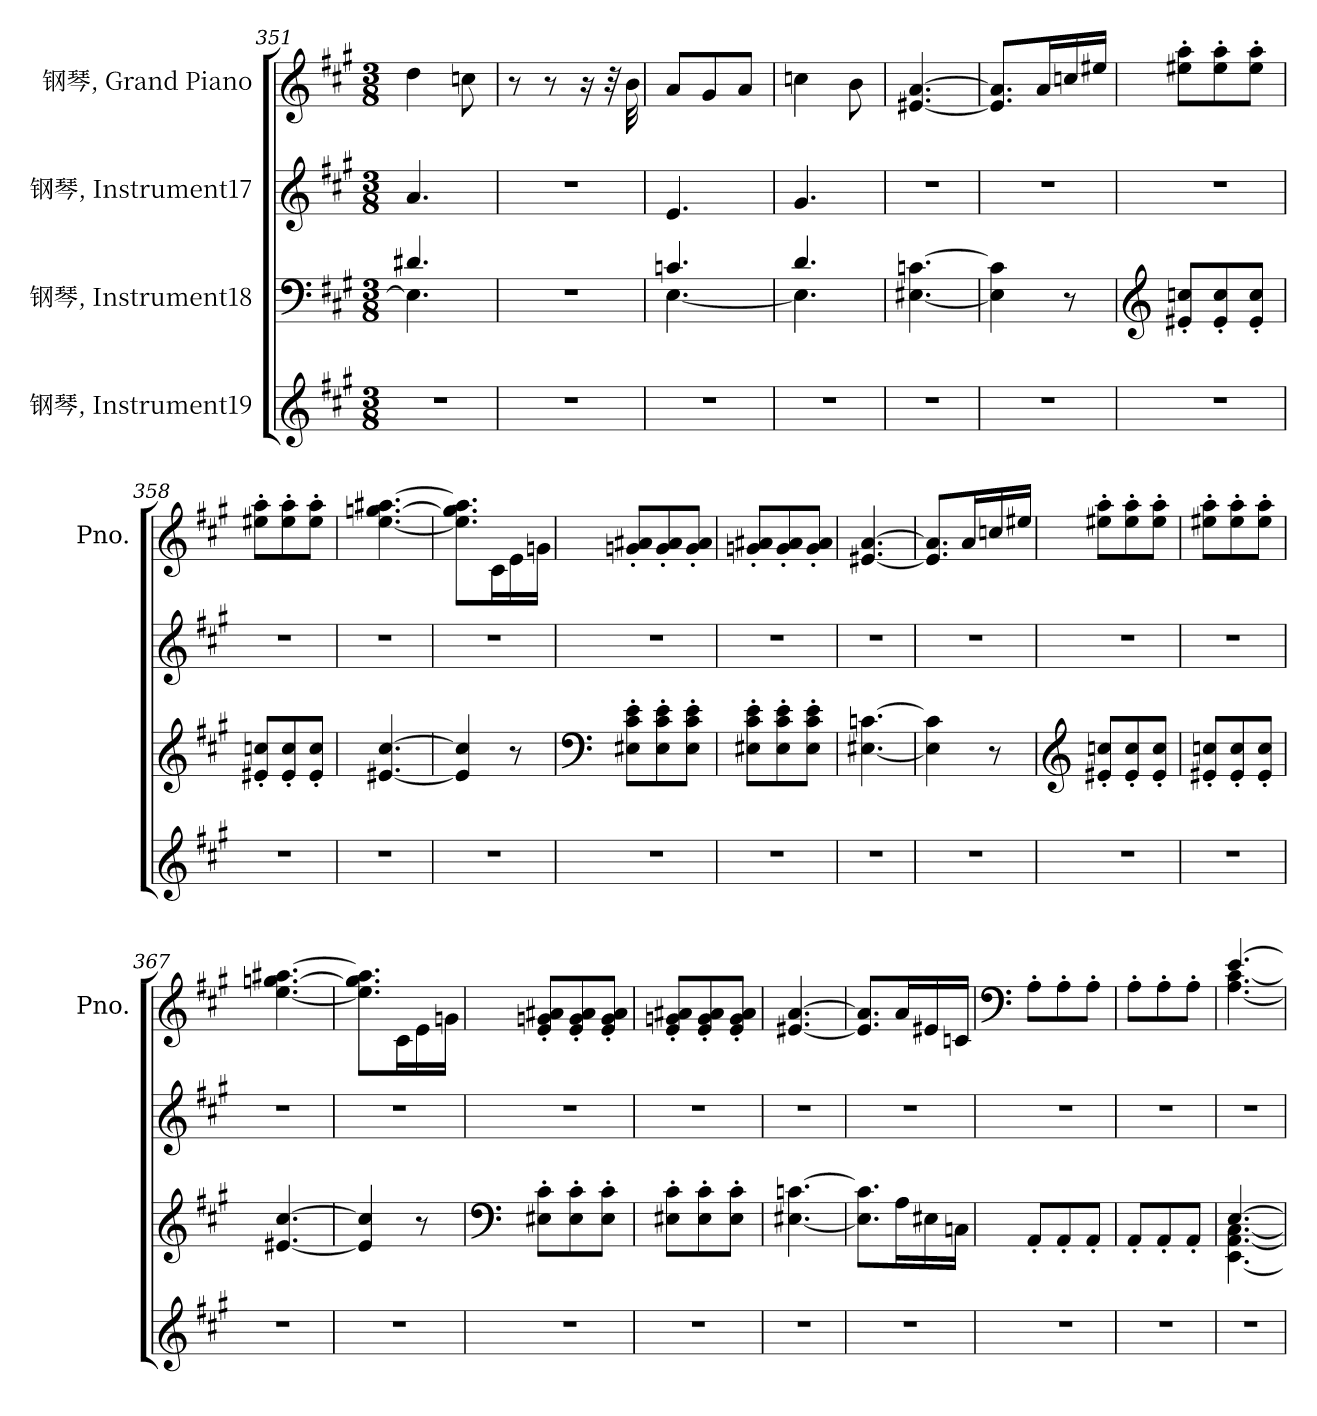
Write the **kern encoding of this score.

**kern	**kern	**kern	**kern
*part4	*part3	*part2	*part1
*staff4	*staff3	*staff2	*staff1
*I"钢琴, Instrument19	*I"钢琴, Instrument18	*I"钢琴, Instrument17	*I"钢琴, Grand Piano
*	*	*	*I'Pno.
*clefG2	*clefF4	*clefG2	*clefG2
*k[f#c#g#]	*k[f#c#g#]	*k[f#c#g#]	*k[f#c#g#]
*M3/8	*M3/8	*M3/8	*M3/8
=351	=351	=351	=351
*	*^	*	*
4.r	4.d#X/	4.E#\]	4.a/	4dd\
.	.	.	.	8ccn\
*	*v	*v	*	*
=352	=352	=352	=352
4.r	4.r	4.r	8r
.	.	.	8r
.	.	.	16r
.	.	.	32r
.	.	.	32b\
=353	=353	=353	=353
*	*^	*	*
4.r	4.cn/	[4.E\	4.e/	8a/L
.	.	.	.	8g#/
.	.	.	.	8a/J
!!LO:LB:g=z
=354	=354	=354	=354	=354
4.r	4.d/	4.E\]	4.g#/	4ccn\
.	.	.	.	8b\
*	*v	*v	*	*
=355	=355	=355	=355
4.r	[4.E#X\ [4.cn\	4.r	[4.e#X/ [4.a/
=356	=356	=356	=356
4.r	4E#\] 4c\]	4.r	8.e#/] 8.a/]L
.	.	.	16a/L
.	8r	.	16ccn/
.	.	.	16ee#X/JJ
=357	=357	=357	=357
*	*clefG2	*	*
4.r	8e#X/' 8ccn/'L	4.r	8ee#X\' 8aa\'L
.	8e#/' 8cc/'	.	8ee#\' 8aa\'
.	8e#/' 8cc/'J	.	8ee#\' 8aa\'J
=358	=358	=358	=358
4.r	8e#X/' 8ccn/'L	4.r	8ee#X\' 8aa\'L
.	8e#/' 8cc/'	.	8ee#\' 8aa\'
.	8e#/' 8cc/'J	.	8ee#\' 8aa\'J
=359	=359	=359	=359
4.r	[4.e#X/ [4.cc#/	4.r	[4.ee\ [4.ggn\ [4.aa#X\
=360	=360	=360	=360
4.r	4e#/] 4cc#/]	4.r	8.ee\] 8.gg\] 8.aa#\]L
.	.	.	16c#\L
.	8r	.	16e\
.	.	.	16gn\JJ
!!LO:PB:g=z
=361	=361	=361	=361
*	*clefF4	*	*
4.r	8E#X\' 8c#\' 8e\'L	4.r	8gn/' 8a#X/'L
.	8E#\' 8c#\' 8e\'	.	8g/' 8a#/'
.	8E#\' 8c#\' 8e\'J	.	8g/' 8a#/'J
=362	=362	=362	=362
4.r	8E#X\' 8c#\' 8e\'L	4.r	8gn/' 8a#X/'L
.	8E#\' 8c#\' 8e\'	.	8g/' 8a#/'
.	8E#\' 8c#\' 8e\'J	.	8g/' 8a#/'J
=363	=363	=363	=363
4.r	[4.E#X\ [4.cn\	4.r	[4.e#X/ [4.a/
=364	=364	=364	=364
4.r	4E#\] 4c\]	4.r	8.e#/] 8.a/]L
.	.	.	16a/L
.	8r	.	16ccn/
.	.	.	16ee#X/JJ
=365	=365	=365	=365
*	*clefG2	*	*
4.r	8e#X/' 8ccn/'L	4.r	8ee#X\' 8aa\'L
.	8e#/' 8cc/'	.	8ee#\' 8aa\'
.	8e#/' 8cc/'J	.	8ee#\' 8aa\'J
=366	=366	=366	=366
4.r	8e#X/' 8ccn/'L	4.r	8ee#X\' 8aa\'L
.	8e#/' 8cc/'	.	8ee#\' 8aa\'
.	8e#/' 8cc/'J	.	8ee#\' 8aa\'J
=367	=367	=367	=367
4.r	[4.e#X/ [4.cc#/	4.r	[4.ee\ [4.ggn\ [4.aa#X\
!!LO:LB:g=z
=368	=368	=368	=368
4.r	4e#/] 4cc#/]	4.r	8.ee\] 8.gg\] 8.aa#\]L
.	.	.	16c#\L
.	8r	.	16e\
.	.	.	16gn\JJ
=369	=369	=369	=369
*	*clefF4	*	*
4.r	8E#X\' 8c#\'L	4.r	8e/' 8gn/' 8a#X/'L
.	8E#\' 8c#\'	.	8e/' 8g/' 8a#/'
.	8E#\' 8c#\'J	.	8e/' 8g/' 8a#/'J
=370	=370	=370	=370
4.r	8E#X\' 8c#\'L	4.r	8e/' 8gn/' 8a#X/'L
.	8E#\' 8c#\'	.	8e/' 8g/' 8a#/'
.	8E#\' 8c#\'J	.	8e/' 8g/' 8a#/'J
=371	=371	=371	=371
4.r	[4.E#X\ [4.cn\	4.r	[4.e#X/ [4.a/
=372	=372	=372	=372
4.r	8.E#\] 8.c\]L	4.r	8.e#/] 8.a/]L
.	16A\L	.	16a/L
.	16E#X\	.	16e#X/
.	16Cn\JJ	.	16cn/JJ
=373	=373	=373	=373
*	*	*	*clefF4
4.r	8AA'/L	4.r	8A'\L
.	8AA'/	.	8A'\
.	8AA'/J	.	8A'\J
=374	=374	=374	=374
4.r	8AA'/L	4.r	8A'\L
.	8AA'/	.	8A'\
.	8AA'/J	.	8A'\J
!!LO:LB:g=z
=375	=375	=375	=375
*	*^	*	*^
4.r	[4.E/	[4.EE\ [4.AA\ [4.C#\	4.r	[4.e/	[4.A\ [4.c#\
*	*v	*v	*	*v	*v
=	=	=	=
*-	*-	*-	*-
